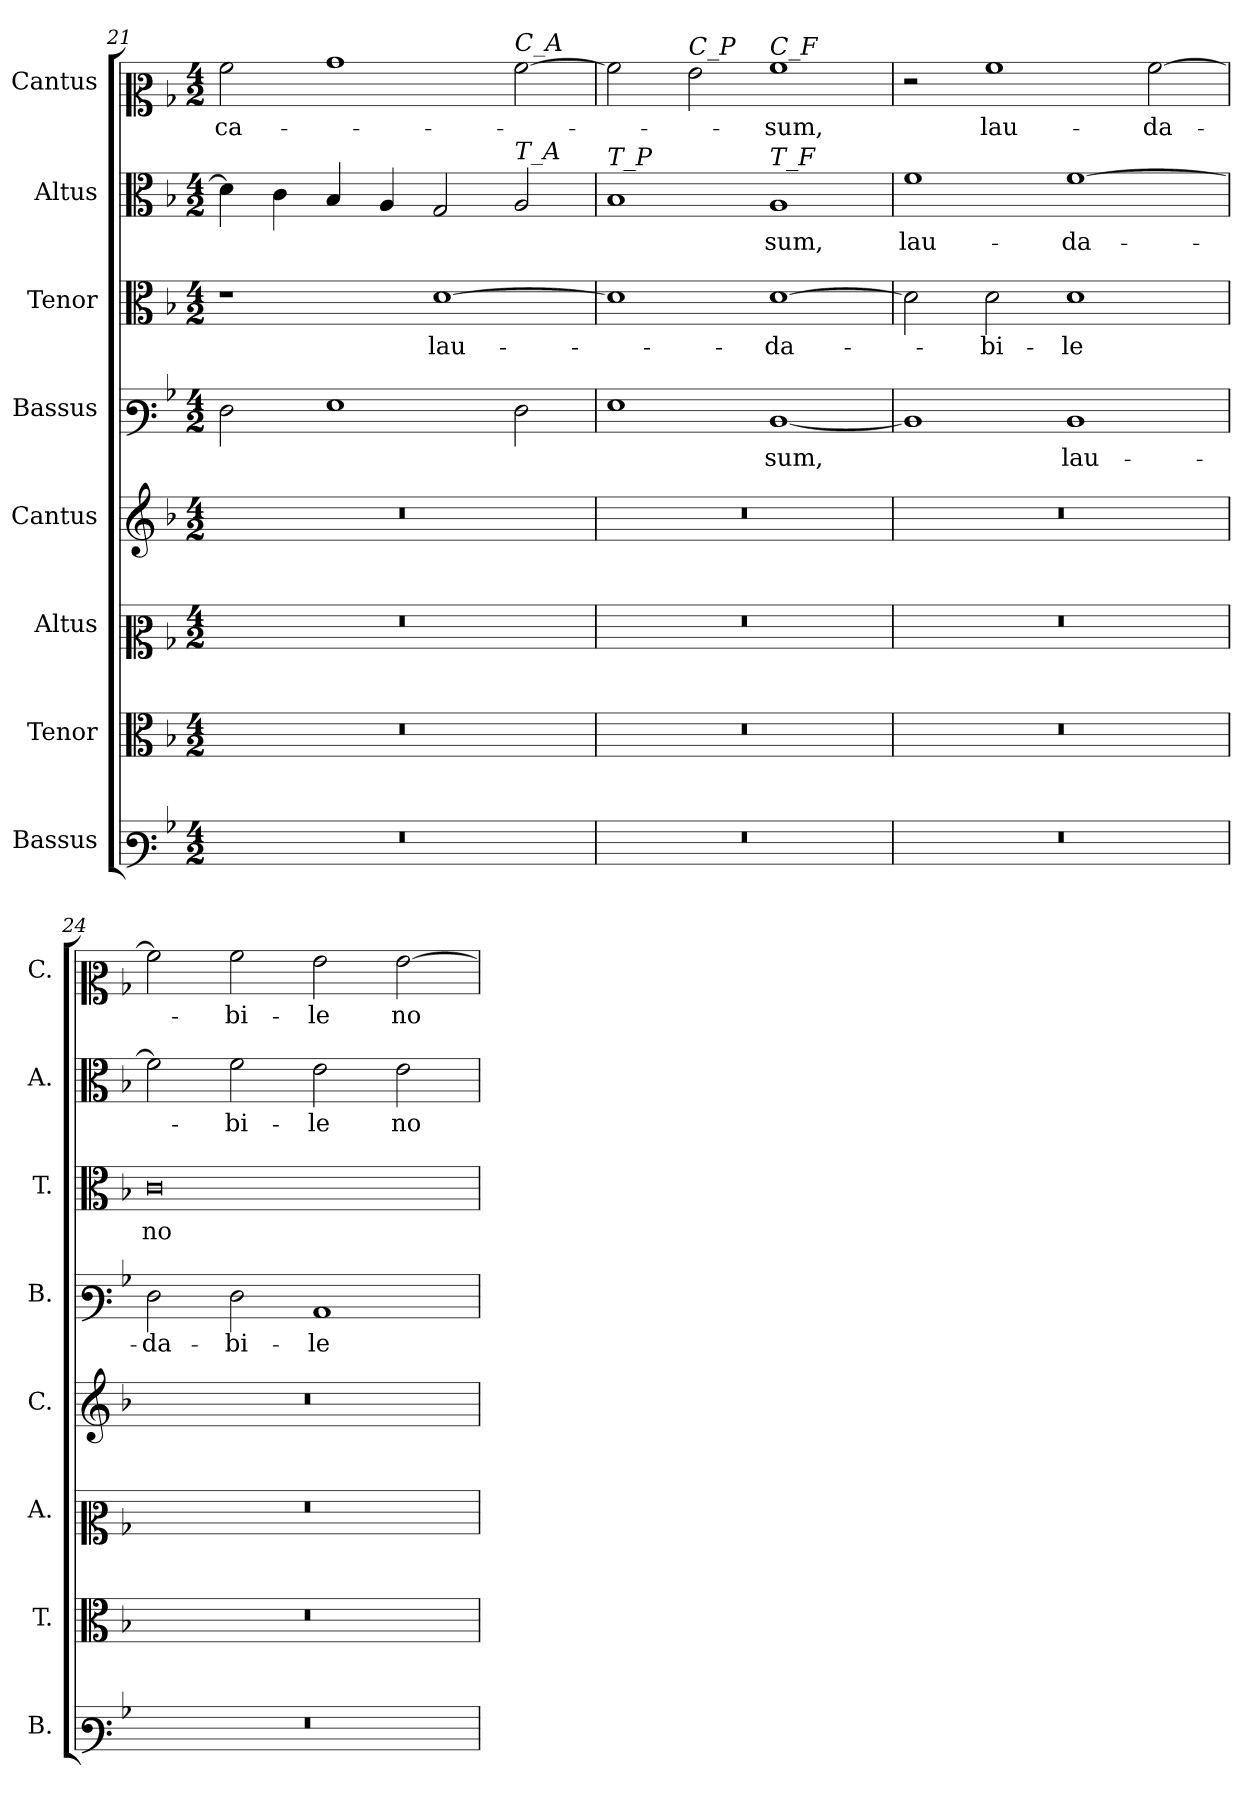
**kern	**kern	**kern	**kern	**kern	**text	**kern	**text	**kern	**text	**kern	**text
*part8	*part7	*part6	*part5	*part4	*part4	*part3	*part3	*part2	*part2	*part1	*part1
*staff8	*staff7	*staff6	*staff5	*staff4	*staff4	*staff3	*staff3	*staff2	*staff2	*staff1	*staff1
*I"Bassus	*I"Tenor	*I"Altus	*I"Cantus	*I"Bassus	*	*I"Tenor	*	*I"Altus	*	*I"Cantus	*
*I'B.	*I'T.	*I'A.	*I'C.	*I'B.	*	*I'T.	*	*I'A.	*	*I'C.	*
*clefF3	*clefC3	*clefC2	*clefG2	*clefF3	*	*clefC3	*	*clefC3	*	*clefC2	*
*k[b-]	*k[b-]	*k[b-]	*k[b-]	*k[b-]	*	*k[b-]	*	*k[b-]	*	*k[b-]	*
*M4/2	*M4/2	*M4/2	*M4/2	*M4/2	*	*M4/2	*	*M4/2	*	*M4/2	*
=21	=21	=21	=21	=21	=21	=21	=21	=21	=21	=21	=21
!	!	!	!	!	!	!	!	!	!	!	!LO:LY:b
0r	0r	0r	0r	2F\	.	1r	.	4d\]	.	2a\	-ca-
.	.	.	.	.	.	.	.	4c\	.	.	.
.	.	.	.	1G	.	.	.	4B-/	.	1b-	.
.	.	.	.	.	.	.	.	4A/	.	.	.
!	!	!	!	!	!	!	!LO:LY:b	!	!	!	!
.	.	.	.	.	.	[1d	lau-	2G/	.	.	.
!	!	!	!	!	!	!	!	!	!	!LO:TX:a:i:t=C_A	!
!	!	!	!	!	!	!	!	!LO:TX:a:i:t=T_A	!	!	!
.	.	.	.	2F\	.	.	.	2A/	.	[2a\	.
=22	=22	=22	=22	=22	=22	=22	=22	=22	=22	=22	=22
!	!	!	!	!	!	!	!	!LO:TX:a:i:t=T_P	!	!	!
0r	0r	0r	0r	1G	.	1d]	.	1B-	.	2a\]	.
!	!	!	!	!	!	!	!	!	!	!LO:TX:a:i:t=C_P	!
.	.	.	.	.	.	.	.	.	.	2g\	.
!	!	!	!	!	!	!	!	!	!	!LO:TX:a:i:t=C_F	!
!	!	!	!	!	!	!	!	!LO:TX:a:i:t=T_F	!	!	!
!	!	!	!	!	!LO:LY:b	!	!LO:LY:b	!	!LO:LY:b	!	!LO:LY:b
.	.	.	.	[1D	-sum,	[1d	-da-	1A	-sum,	1a	-sum,
=23	=23	=23	=23	=23	=23	=23	=23	=23	=23	=23	=23
!	!	!	!	!	!	!	!	!	!LO:LY:b	!	!
0r	0r	0r	0r	1D]	.	2d\]	.	1f	lau-	2r	.
!	!	!	!	!	!	!	!LO:LY:b	!	!	!	!LO:LY:b
.	.	.	.	.	.	2d\	-bi-	.	.	1a	lau-
!	!	!	!	!	!LO:LY:b	!	!LO:LY:b	!	!LO:LY:b	!	!
.	.	.	.	1D	lau-	1d	-le	[1f	-da-	.	.
!	!	!	!	!	!	!	!	!	!	!	!LO:LY:b
.	.	.	.	.	.	.	.	.	.	[2a\	-da-
=24	=24	=24	=24	=24	=24	=24	=24	=24	=24	=24	=24
!	!	!	!	!	!LO:LY:b	!	!LO:LY:b	!	!	!	!
0r	0r	0r	0r	2F\	-da-	0c	no-	2f\]	.	2a\]	.
!	!	!	!	!	!LO:LY:b	!	!	!	!LO:LY:b	!	!LO:LY:b
.	.	.	.	2F\	-bi-	.	.	2f\	-bi-	2a\	-bi-
!	!	!	!	!	!LO:LY:b	!	!	!	!LO:LY:b	!	!LO:LY:b
.	.	.	.	1C	-le	.	.	2e\	-le	2g\	-le
!	!	!	!	!	!	!	!	!	!LO:LY:b	!	!LO:LY:b
.	.	.	.	.	.	.	.	2e\	no-	[2g\	no-
=	=	=	=	=	=	=	=	=	=	=	=
*-	*-	*-	*-	*-	*-	*-	*-	*-	*-	*-	*-
